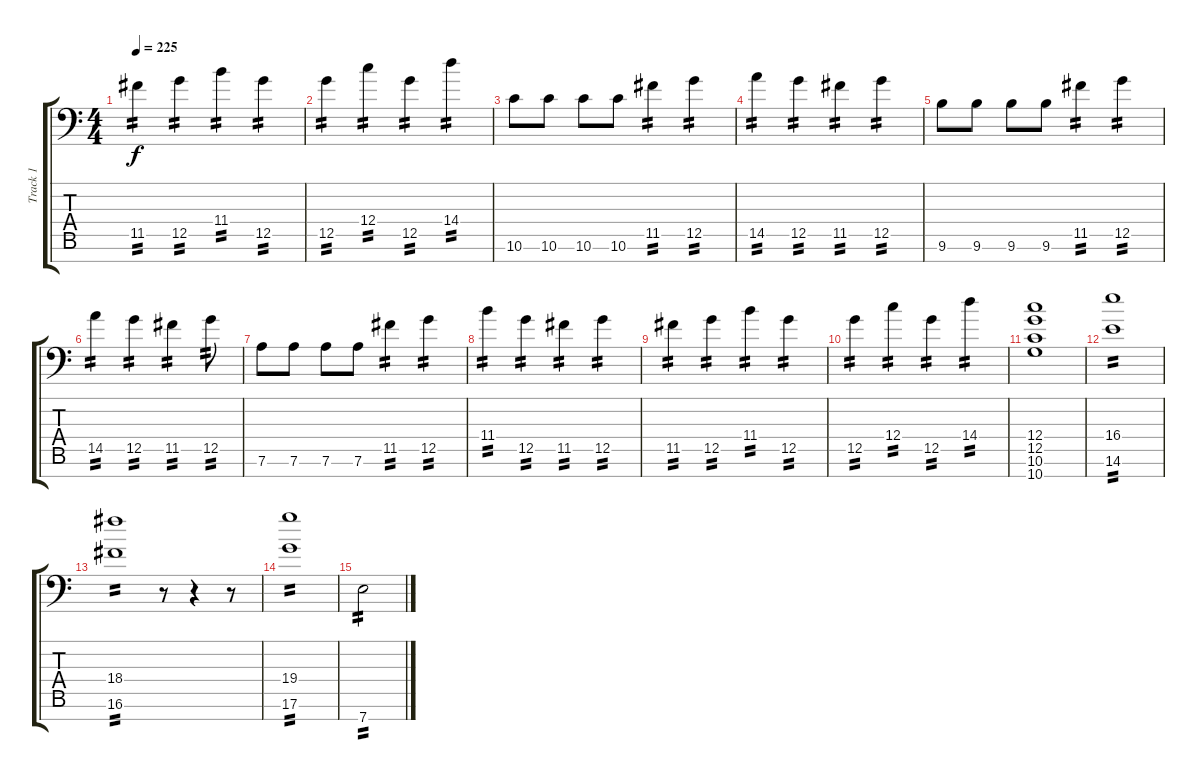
\track ("Track 1" "Track 1") {instrument distortionguitar}
\staff {score tabs}
\tuning (D4 A3 F3 C3 G2 D2 A1) {hide}
\ts (4 4)
\tempo 225
\clef f4
\ks c
11.5.4{tp 2 dy f} 12.5.4{tp 2} 11.4.4{tp 2} 12.5.4{tp 2} |
12.5.4{tp 2} 12.4.4{tp 2} 12.5.4{tp 2} 14.4.4{tp 2} |
10.6.8 10.6.8 10.6.8 10.6.8 11.5.4{tp 2} 12.5.4{tp 2} |
14.5.4{tp 2} 12.5.4{tp 2} 11.5.4{tp 2} 12.5.4{tp 2} |
9.6.8 9.6.8 9.6.8 9.6.8 11.5.4{tp 2} 12.5.4{tp 2} |
14.5.4{tp 2} 12.5.4{tp 2} 11.5.4{tp 2} 12.5.8{tp 2} |
7.6.8 7.6.8 7.6.8 7.6.8 11.5.4{tp 2} 12.5.4{tp 2} |
11.4.4{tp 2} 12.5.4{tp 2} 11.5.4{tp 2} 12.5.4{tp 2} |
11.5.4{tp 2} 12.5.4{tp 2} 11.4.4{tp 2} 12.5.4{tp 2} |
12.5.4{tp 2} 12.4.4{tp 2} 12.5.4{tp 2} 14.4.4{tp 2} |
(12.4 12.5 10.6 10.7).1 |
(16.4 14.6).1{tp 2} |
(18.4 16.6).1{tp 2} r.8 r.4 r.8 |
(19.4 17.6).1{tp 2} |
7.7.2{tp 2}
